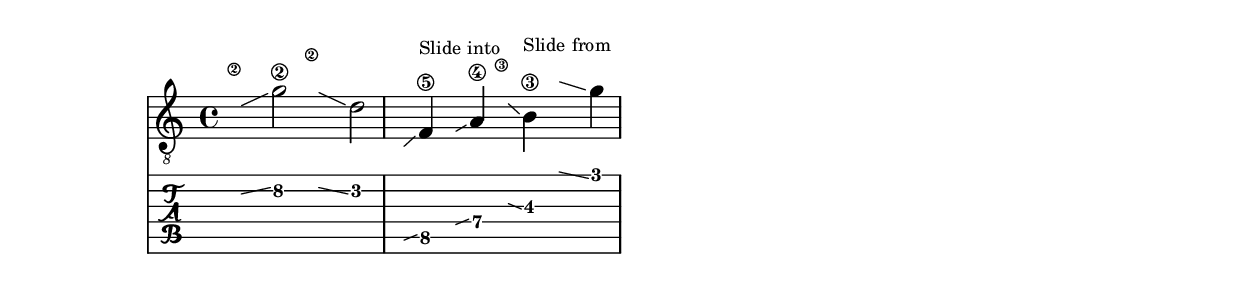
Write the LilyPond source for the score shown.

\version "2.17.20"

\header {
  lsrtags = "fretted-strings"

  texidoc = "
Unlike glissandos, slides may go from an imprecise point of the
fretboard to a specific fret. A good way to do that is to add a grace
hidden note before the note which is actually played, as demonstrated
in the following example.
"
  doctitle = "Guitar slides"
}

%% Hide fret number: useful to draw slide into/from a casual point of
%% the fretboard.
hideFretNumber = {
  \once \override TabNoteHead.transparent = ##t
  \once \override NoteHead.transparent = ##t
  \once \override Stem.transparent = ##t
  \once \override NoteHead.no-ledgers = ##t
  \once \override Glissando.bound-details.left.padding = #0.3
}

music= \relative c' {
  \grace { \hideFretNumber d8\2 \glissando s2 } g2\2
  \grace { \hideFretNumber g8\2 \glissando s2 } d2 |

  \grace { \hideFretNumber c,8 \glissando s } f4\5^\markup \tiny { Slide into }
  \grace { \hideFretNumber f8 \glissando s } a4\4
  \grace { \hideFretNumber e'8\3 \glissando s } b4\3^\markup \tiny { Slide from }
  \grace { \hideFretNumber b'8 \glissando s2 } g4 |
}

\score {
  <<
    \new Staff {
      \clef "G_8"
      \music
    }
    \new TabStaff {
      \music
    }
  >>
}
